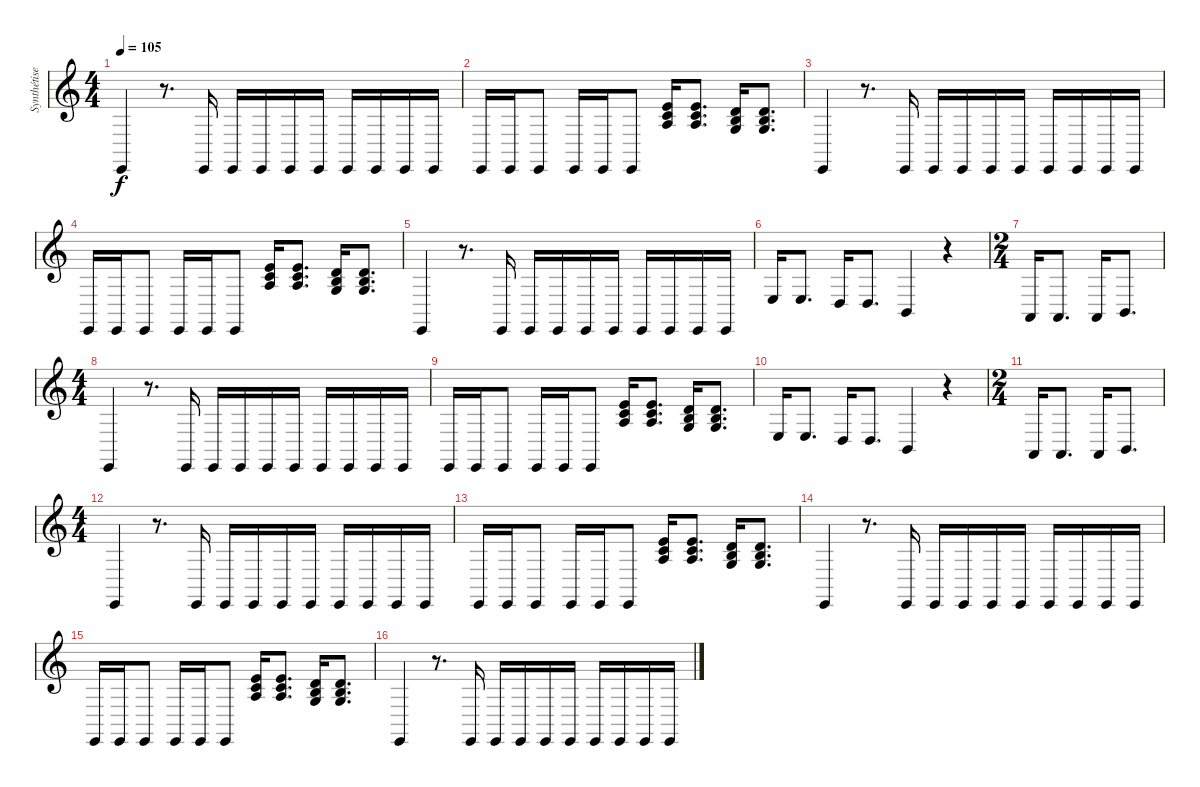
\track ("Synthétiseur" "Synthétise") {instrument tangoaccordion}
\staff {score}
\tuning (E4 B3 G3 D3 A2 E2) {hide}
\ts (4 4)
\tempo 105
\clef g2
\ks c
0.6.4{dy f} r.8{d} 0.6.16 0.6.16 0.6.16 0.6.16 0.6.16 0.6.16 0.6.16 0.6.16 0.6.16 |
0.6.16 0.6.16 0.6.8 0.6.16 0.6.16 0.6.8 (0.1 1.2 2.3).16 (0.1 1.2 2.3).8{d} (3.2 4.3 5.4).16 (0.2 0.3 12.4).8{d} |
0.6.4 r.8{d} 0.6.16 0.6.16 0.6.16 0.6.16 0.6.16 0.6.16 0.6.16 0.6.16 0.6.16 |
0.6.16 0.6.16 0.6.8 0.6.16 0.6.16 0.6.8 (0.1 1.2 2.3).16 (0.1 1.2 2.3).8{d} (3.2 4.3 5.4).16 (0.2 0.3 12.4).8{d} |
0.6.4 r.8{d} 0.6.16 0.6.16 0.6.16 0.6.16 0.6.16 0.6.16 0.6.16 0.6.16 0.6.16 |
2.4.16 2.4.8{d} 0.4.16 0.4.8{d} 2.5.4 r.4 |
\ts (2 4)
0.5.16 0.5.8{d} 0.5.16 2.5.8{d} |
\ts (4 4)
0.6.4 r.8{d} 0.6.16 0.6.16 0.6.16 0.6.16 0.6.16 0.6.16 0.6.16 0.6.16 0.6.16 |
0.6.16 0.6.16 0.6.8 0.6.16 0.6.16 0.6.8 (0.1 1.2 2.3).16 (0.1 1.2 2.3).8{d} (3.2 4.3 5.4).16 (0.2 0.3 12.4).8{d} |
2.4.16 2.4.8{d} 0.4.16 0.4.8{d} 2.5.4 r.4 |
\ts (2 4)
0.5.16 0.5.8{d} 0.5.16 2.5.8{d} |
\ts (4 4)
0.6.4 r.8{d} 0.6.16 0.6.16 0.6.16 0.6.16 0.6.16 0.6.16 0.6.16 0.6.16 0.6.16 |
0.6.16 0.6.16 0.6.8 0.6.16 0.6.16 0.6.8 (0.1 1.2 2.3).16 (0.1 1.2 2.3).8{d} (3.2 4.3 5.4).16 (0.2 0.3 12.4).8{d} |
0.6.4 r.8{d} 0.6.16 0.6.16 0.6.16 0.6.16 0.6.16 0.6.16 0.6.16 0.6.16 0.6.16 |
0.6.16 0.6.16 0.6.8 0.6.16 0.6.16 0.6.8 (0.1 1.2 2.3).16 (0.1 1.2 2.3).8{d} (3.2 4.3 5.4).16 (0.2 0.3 12.4).8{d} |
0.6.4 r.8{d} 0.6.16 0.6.16 0.6.16 0.6.16 0.6.16 0.6.16 0.6.16 0.6.16 0.6.16
